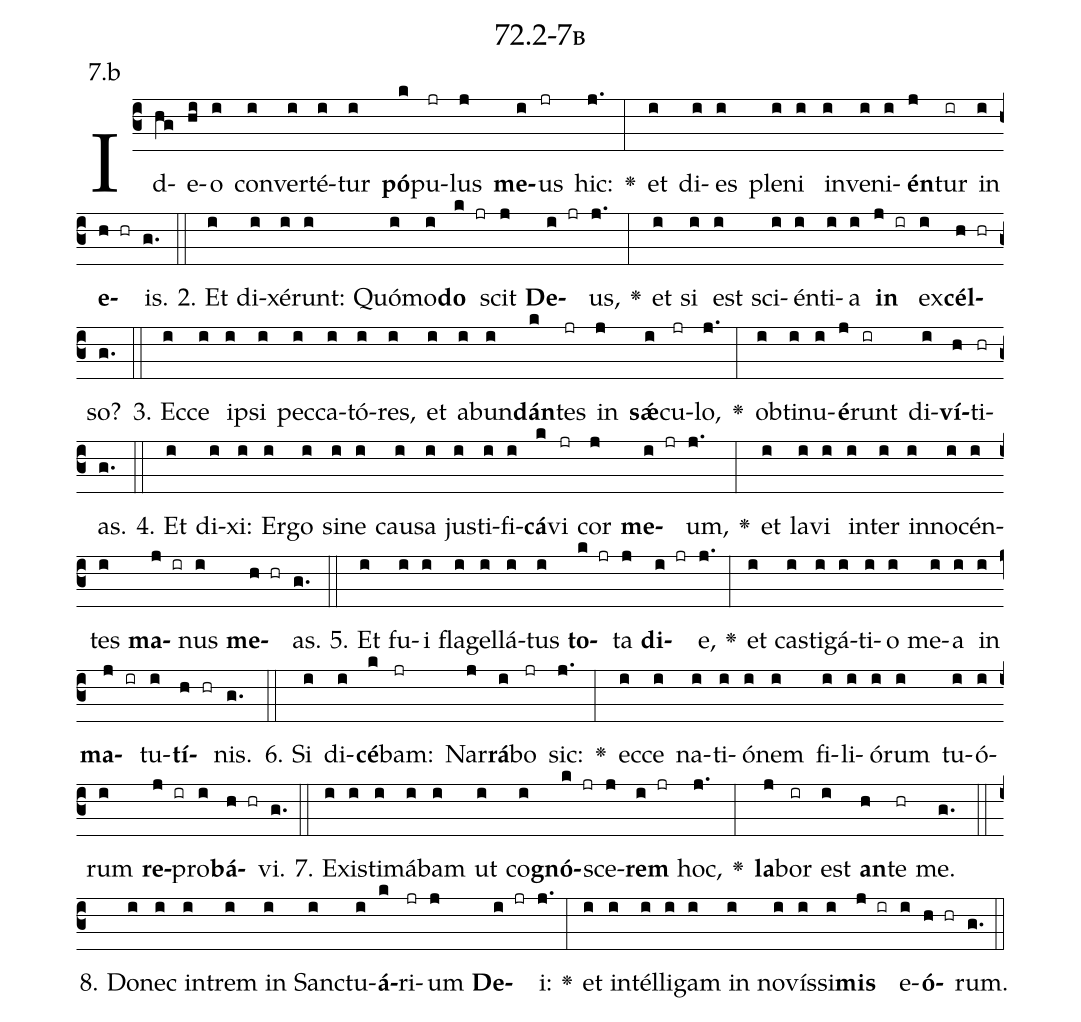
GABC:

name: 72.2-7b;
annotation: 7.b;
%%
(c3)Id(hg)e(hi)o(i) con(i)ver(i)té(i)tur(i) <b>pó</b>(k)pu(jr)lus(j) <b>me</b>(i)us(jr) hic:(j.) <v>\greheightstar</v>(:) et(i) di(i)es(i) ple(i)ni(i) in(i)ve(i)ni(i)<b>én</b>(j)tur(ir) in(i) <b>e</b>(h hr)is.(g.) (::)
2. Et(i) di(i)xé(i)runt:(i) Quó(i)mo(i)<b>do</b>(k jr) scit(j) <b>De</b>(i jr)us,(j.) <v>\greheightstar</v>(:) et(i) si(i) est(i) sci(i)én(i)ti(i)a(i) <b>in</b>(j ir) ex(i)<b>cél</b>(h hr)so?(g.) (::)
3. Ec(i)ce(i) ip(i)si(i) pec(i)ca(i)tó(i)res,(i) et(i) ab(i)un(i)<b>dán</b>(k)tes(jr) in(j) <b>sǽ</b>(i)cu(jr)lo,(j.) <v>\greheightstar</v>(:) ob(i)ti(i)nu(i)<b>é</b>(j)runt(ir) di(i)<b>ví</b>(h)ti(hr)as.(g.) (::)
4. Et(i) di(i)xi:(i) Er(i)go(i) si(i)ne(i) cau(i)sa(i) jus(i)ti(i)fi(i)<b>cá</b>(k)vi(jr) cor(j) <b>me</b>(i jr)um,(j.) <v>\greheightstar</v>(:) et(i) la(i)vi(i) in(i)ter(i) in(i)no(i)cén(i)tes(i) <b>ma</b>(j ir)nus(i) <b>me</b>(h hr)as.(g.) (::)
5. Et(i) fu(i)i(i) fla(i)gel(i)lá(i)tus(i) <b>to</b>(k jr)ta(j) <b>di</b>(i jr)e,(j.) <v>\greheightstar</v>(:) et(i) cas(i)ti(i)gá(i)ti(i)o(i) me(i)a(i) in(i) <b>ma</b>(j ir)tu(i)<b>tí</b>(h hr)nis.(g.) (::)
6. Si(i) di(i)<b>cé</b>(k)bam:(jr) Nar(j)<b>rá</b>(i)bo(jr) sic:(j.) <v>\greheightstar</v>(:) ec(i)ce(i) na(i)ti(i)ó(i)nem(i) fi(i)li(i)ó(i)rum(i) tu(i)ó(i)rum(i) <b>re</b>(j ir)pro(i)<b>bá</b>(h hr)vi.(g.) (::)
7. Ex(i)is(i)ti(i)má(i)bam(i) ut(i) co(i)<b>gnó</b>(k jr)sce(j)<b>rem</b>(i jr) hoc,(j.) <v>\greheightstar</v>(:) <b>la</b>(j)bor(ir) est(i) <b>an</b>(h)te(hr) me.(g.) (::)
8. Do(i)nec(i) in(i)trem(i) in(i) Sanc(i)tu(i)<b>á</b>(k)ri(jr)um(j) <b>De</b>(i jr)i:(j.) <v>\greheightstar</v>(:) et(i) in(i)tél(i)li(i)gam(i) in(i) no(i)vís(i)si(i)<b>mis</b>(j ir) e(i)<b>ó</b>(h hr)rum.(g.) (::)
